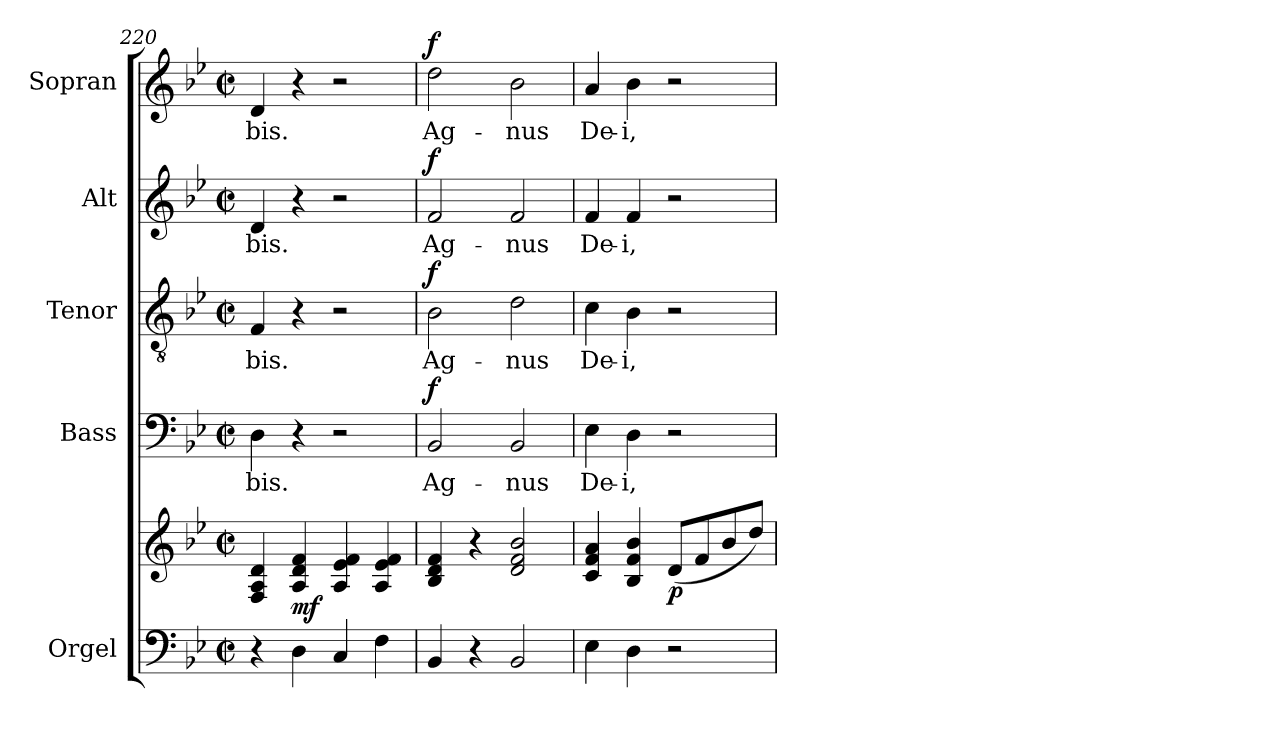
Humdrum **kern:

**kern	**kern	**dynam	**kern	**text	**dynam	**kern	**text	**dynam	**kern	**text	**dynam	**kern	**text	**dynam
*part5	*part5	*part5	*part4	*part4	*part4	*part3	*part3	*part3	*part2	*part2	*part2	*part1	*part1	*part1
*staff6	*staff5	*staff5/6	*staff4	*staff4	*staff4	*staff3	*staff3	*staff3	*staff2	*staff2	*staff2	*staff1	*staff1	*staff1
*I"Orgel	*	*	*I"Bass	*	*	*I"Tenor	*	*	*I"Alt	*	*	*I"Sopran	*	*
*I'Org.	*	*	*I'B.	*	*	*I'T.	*	*	*I'A.	*	*	*I'S.	*	*
*clefF4	*clefG2	*	*clefF4	*	*	*clefGv2	*	*	*clefG2	*	*	*clefG2	*	*
*k[b-e-]	*k[b-e-]	*	*k[b-e-]	*	*	*k[b-e-]	*	*	*k[b-e-]	*	*	*k[b-e-]	*	*
*B-:	*B-:	*	*B-:	*	*	*B-:	*	*	*B-:	*	*	*B-:	*	*
*M2/2	*M2/2	*	*M2/2	*	*	*M2/2	*	*	*M2/2	*	*	*M2/2	*	*
*met(c|)	*met(c|)	*	*met(c|)	*	*	*met(c|)	*	*	*met(c|)	*	*	*met(c|)	*	*
=220	=220	=220	=220	=220	=220	=220	=220	=220	=220	=220	=220	=220	=220	=220
!	!	!	!	!LO:LY:b	!	!	!LO:LY:b	!	!	!LO:LY:b	!	!	!LO:LY:b	!
4r	4F/ 4A/ 4d/	.	4D\	-bis.	.	4F/	-bis.	.	4d/	-bis.	.	4d/	-bis.	.
!	!	!LO:DY:b	!	!	!	!	!	!	!	!	!	!	!	!
4D\	4A/ 4d/ 4f/	mf	4r	.	.	4r	.	.	4r	.	.	4r	.	.
4C/	4A/ 4e-/ 4f/	.	2r	.	.	2r	.	.	2r	.	.	2r	.	.
4F\	4A/ 4e-/ 4f/	.	.	.	.	.	.	.	.	.	.	.	.	.
=221	=221	=221	=221	=221	=221	=221	=221	=221	=221	=221	=221	=221	=221	=221
!	!	!	!	!LO:LY:b	!LO:DY:a	!	!LO:LY:b	!LO:DY:a	!	!LO:LY:b	!LO:DY:a	!	!LO:LY:b	!LO:DY:a
4BB-/	4B-/ 4d/ 4f/	.	2BB-/	Ag-	f	2B-\	Ag-	f	2f/	Ag-	f	2dd\	Ag-	f
4r	4r	.	.	.	.	.	.	.	.	.	.	.	.	.
!	!	!	!	!LO:LY:b	!	!	!LO:LY:b	!	!	!LO:LY:b	!	!	!LO:LY:b	!
2BB-/	2d/ 2f/ 2b-/	.	2BB-/	-nus	.	2d\	-nus	.	2f/	-nus	.	2b-\	-nus	.
=222	=222	=222	=222	=222	=222	=222	=222	=222	=222	=222	=222	=222	=222	=222
!	!	!	!	!LO:LY:b	!	!	!LO:LY:b	!	!	!LO:LY:b	!	!	!LO:LY:b	!
4E-\	4c/ 4f/ 4a/	.	4E-\	De-	.	4c\	De-	.	4f/	De-	.	4a/	De-	.
!	!	!	!	!LO:LY:b	!	!	!LO:LY:b	!	!	!LO:LY:b	!	!	!LO:LY:b	!
4D\	4B-/ 4f/ 4b-/	.	4D\	-i,	.	4B-\	-i,	.	4f/	-i,	.	4b-\	-i,	.
!	!	!LO:DY:b	!	!	!	!	!	!	!	!	!	!	!	!
2r	(<8d/L	p	2r	.	.	2r	.	.	2r	.	.	2r	.	.
.	8f/	.	.	.	.	.	.	.	.	.	.	.	.	.
.	8b-/	.	.	.	.	.	.	.	.	.	.	.	.	.
.	8dd/J)	.	.	.	.	.	.	.	.	.	.	.	.	.
=	=	=	=	=	=	=	=	=	=	=	=	=	=	=
*-	*-	*-	*-	*-	*-	*-	*-	*-	*-	*-	*-	*-	*-	*-
